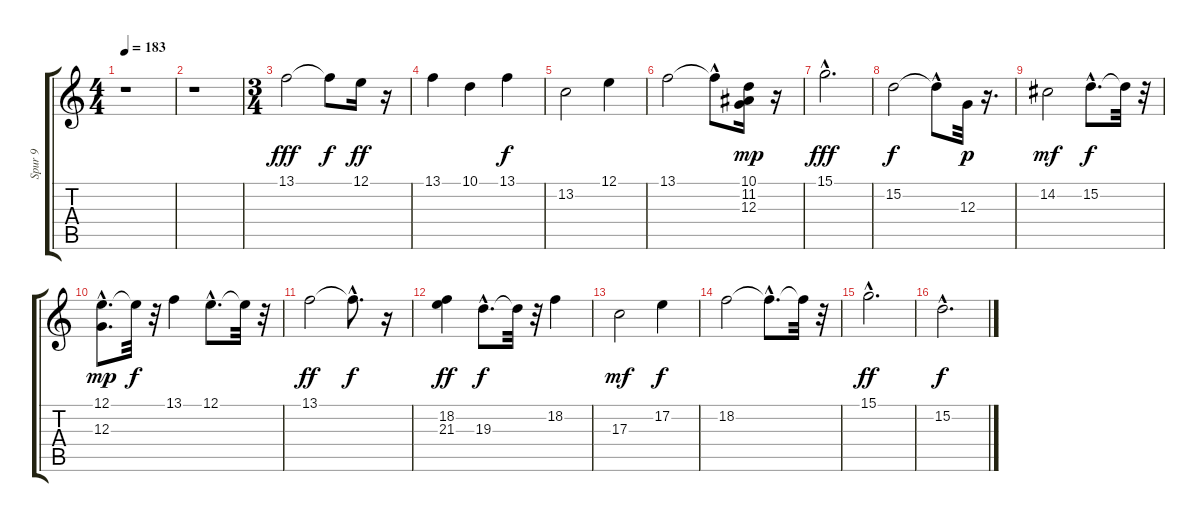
\track ("Spur 9" "Spur 9") {instrument harmonica}
\staff {score tabs}
\tuning (E4 B3 G3 D3 A2 E2) {hide}
\ts (4 4)
\tempo 183
\clef g2
\ks c
r.1{dy fff instrument harmonica} |
r.1 |
\ts (3 4)
13.1.2 13.1{t}.8{dy f} 12.1.16{dy ff} r.16 |
13.1.4 10.1.4 13.1.4{dy f} |
13.2.2 12.1.4 |
13.1.2 13.1{hac t}.8 (10.1 11.2 12.3).16{dy mp} r.16 |
15.1{hac}.2{d dy fff} |
15.2.2{dy f} 15.2{hac t}.8 12.3.32{dy p} r.16{d} |
14.2.2{dy mf} 15.2{hac}.8{d dy f} 15.2{t}.32 r.32 |
(12.1{hac} 12.3).8{d dy mp} 12.1{t}.32{dy f} r.32 13.1.4 12.1{hac}.8{d} 12.1{t}.32 r.32 |
13.1.2{dy ff} 13.1{hac t}.8{d dy f} r.16 |
(18.2 21.3).4{dy ff} 19.3{hac}.8{d dy f} 19.3{t}.32 r.32 18.2.4 |
17.3.2{dy mf} 17.2.4{dy f} |
18.2.2 18.2{hac t}.8{d} 18.2{t}.32 r.32 |
15.1{hac}.2{d dy ff} |
15.2{hac}.2{d dy f}
